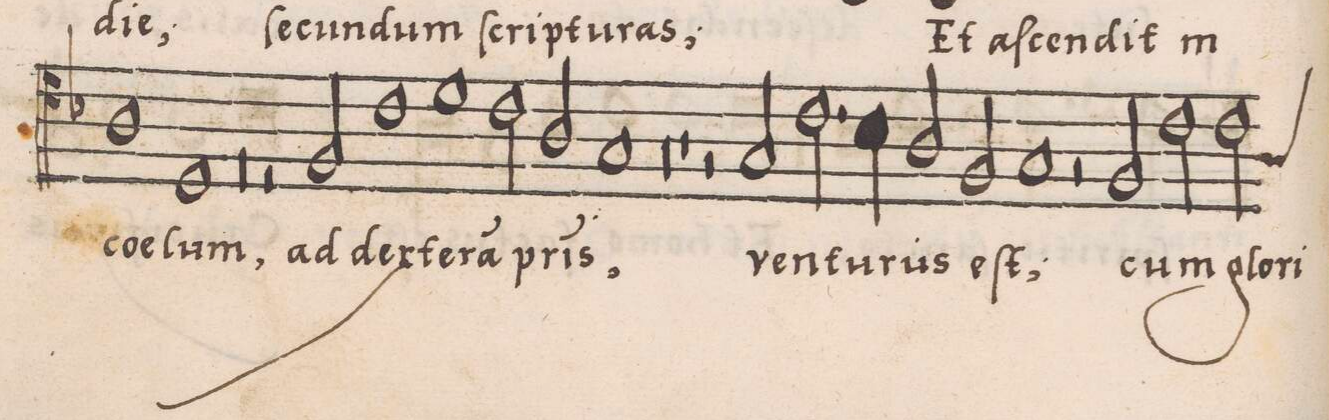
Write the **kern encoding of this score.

**kern	**text
*I"ALTVS	*
*clefC4	*
*k[b-]	*
*met(C|)	*
*M2/1	*
1A	coe-
1D	-lum,
=105-	=105-
0r	.
=106-	=106-
2r	.
2F/	ad
1c	dex-
=107-	=107-
1d	-te-
2c\	-ra(m)
2A/	p(at)-
=108-	=108-
1G	-ris,
0r	.
=109-	=109-
1r	.
=110-	=110-
2r	.
2G/	ven-
2.c\	-tu-
4B-\	.
=111-	=111-
2A/	-rus
2F/	eſt;
1G	.
=112-	=112-
2r	.
2F/	cum
2c\	glo-
2c\	-ri-
*custos:A	*
=113-	=113-
*-	*-
